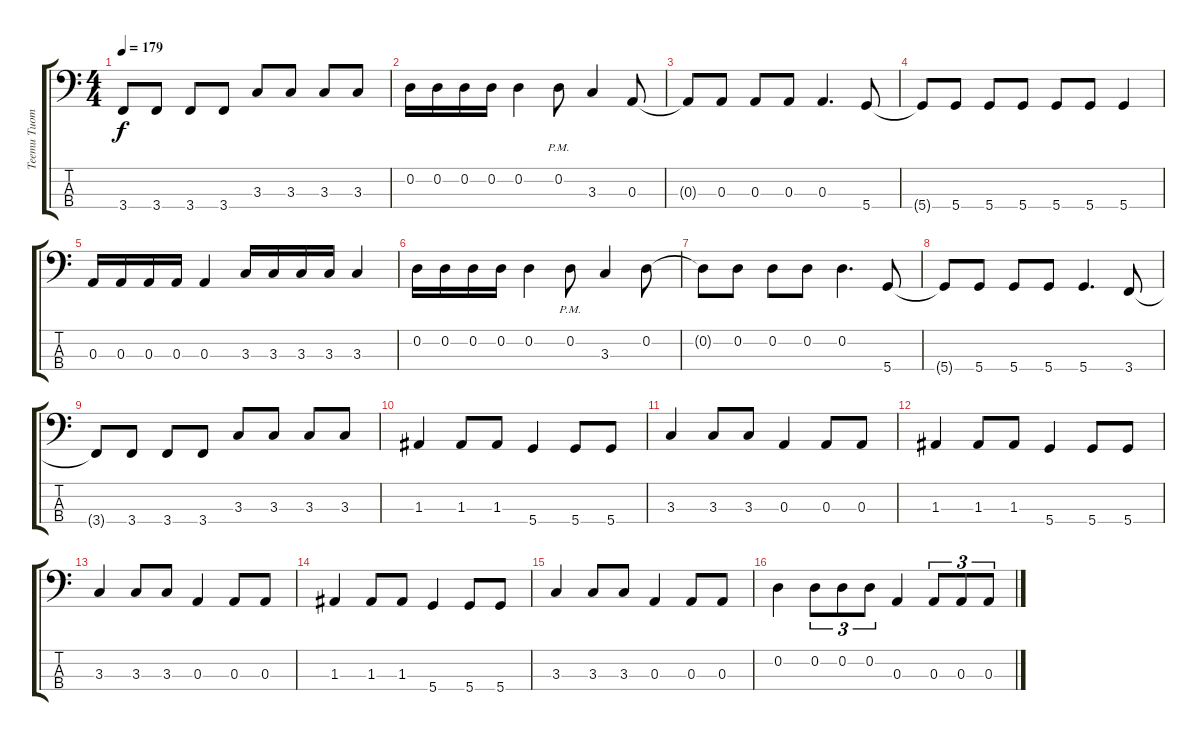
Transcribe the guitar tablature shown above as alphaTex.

\track ("Teemu Tuominen (Bass)" "Teemu Tuom") {instrument electricbassfinger}
\staff {score tabs}
\tuning (G2 D2 A1 D1) {hide}
\ts (4 4)
\tempo 179
\clef f4
\ks c
3.4{t}.8{dy f} 3.4.8 3.4.8 3.4.8 3.3.8 3.3.8 3.3.8 3.3.8 |
0.2.16 0.2.16 0.2.16 0.2.16 0.2.4 0.2{pm}.8 3.3.4 0.3.8 |
0.3{t}.8 0.3.8 0.3.8 0.3.8 0.3.4{d} 5.4.8 |
5.4{t}.8 5.4.8 5.4.8 5.4.8 5.4.8 5.4.8 5.4.4 |
0.3.16 0.3.16 0.3.16 0.3.16 0.3.4 3.3.16 3.3.16 3.3.16 3.3.16 3.3.4 |
0.2.16 0.2.16 0.2.16 0.2.16 0.2.4 0.2{pm}.8 3.3.4 0.2.8 |
0.2{t}.8 0.2.8 0.2.8 0.2.8 0.2.4{d} 5.4.8 |
5.4{t}.8 5.4.8 5.4.8 5.4.8 5.4.4{d} 3.4.8 |
3.4{t}.8 3.4.8 3.4.8 3.4.8 3.3.8 3.3.8 3.3.8 3.3.8 |
1.3.4 1.3.8 1.3.8 5.4.4 5.4.8 5.4.8 |
3.3.4 3.3.8 3.3.8 0.3.4 0.3.8 0.3.8 |
1.3.4 1.3.8 1.3.8 5.4.4 5.4.8 5.4.8 |
3.3.4 3.3.8 3.3.8 0.3.4 0.3.8 0.3.8 |
1.3.4 1.3.8 1.3.8 5.4.4 5.4.8 5.4.8 |
3.3.4 3.3.8 3.3.8 0.3.4 0.3.8 0.3.8 |
0.2.4 0.2.8{tu (3 2)} 0.2.8{tu (3 2)} 0.2.8{tu (3 2)} 0.3.4 0.3.8{tu (3 2)} 0.3.8{tu (3 2)} 0.3.8{tu (3 2)}
